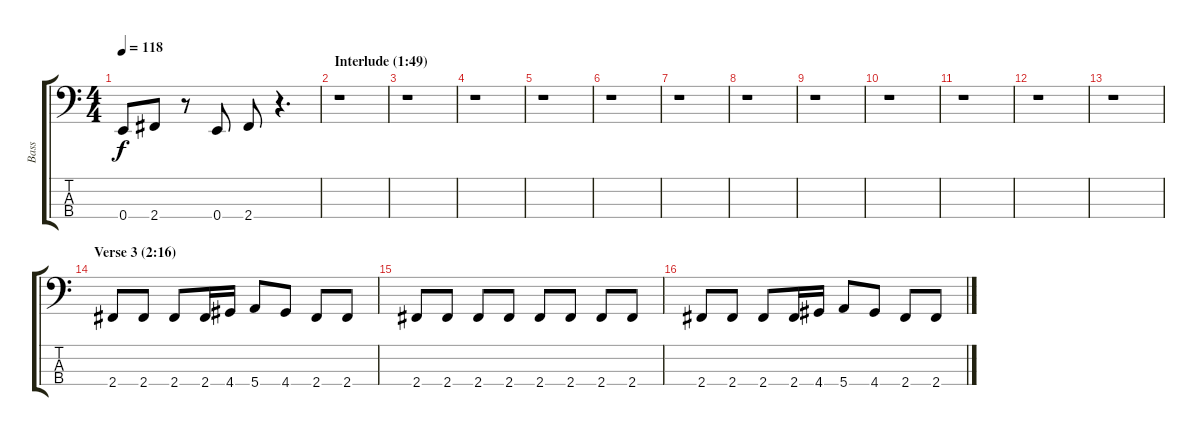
\track ("Bass" "Bass") {instrument synthbass2}
\staff {score tabs}
\tuning (G2 D2 A1 E1) {hide}
\ts (4 4)
\tempo 118
\clef f4
\ks c
0.4.8{dy f} 2.4.8 r.8 0.4.8 2.4.8 r.4{d} |
\section ("" "Interlude (1:49)")
r.1 |
r.1 |
r.1 |
r.1 |
r.1 |
r.1 |
r.1 |
r.1 |
r.1 |
r.1 |
r.1 |
r.1 |
\section ("" "Verse 3 (2:16)")
2.4.8 2.4.8 2.4.8 2.4.16 4.4.16 5.4.8 4.4.8 2.4.8 2.4.8 |
2.4.8 2.4.8 2.4.8 2.4.8 2.4.8 2.4.8 2.4.8 2.4.8 |
2.4.8 2.4.8 2.4.8 2.4.16 4.4.16 5.4.8 4.4.8 2.4.8 2.4.8
